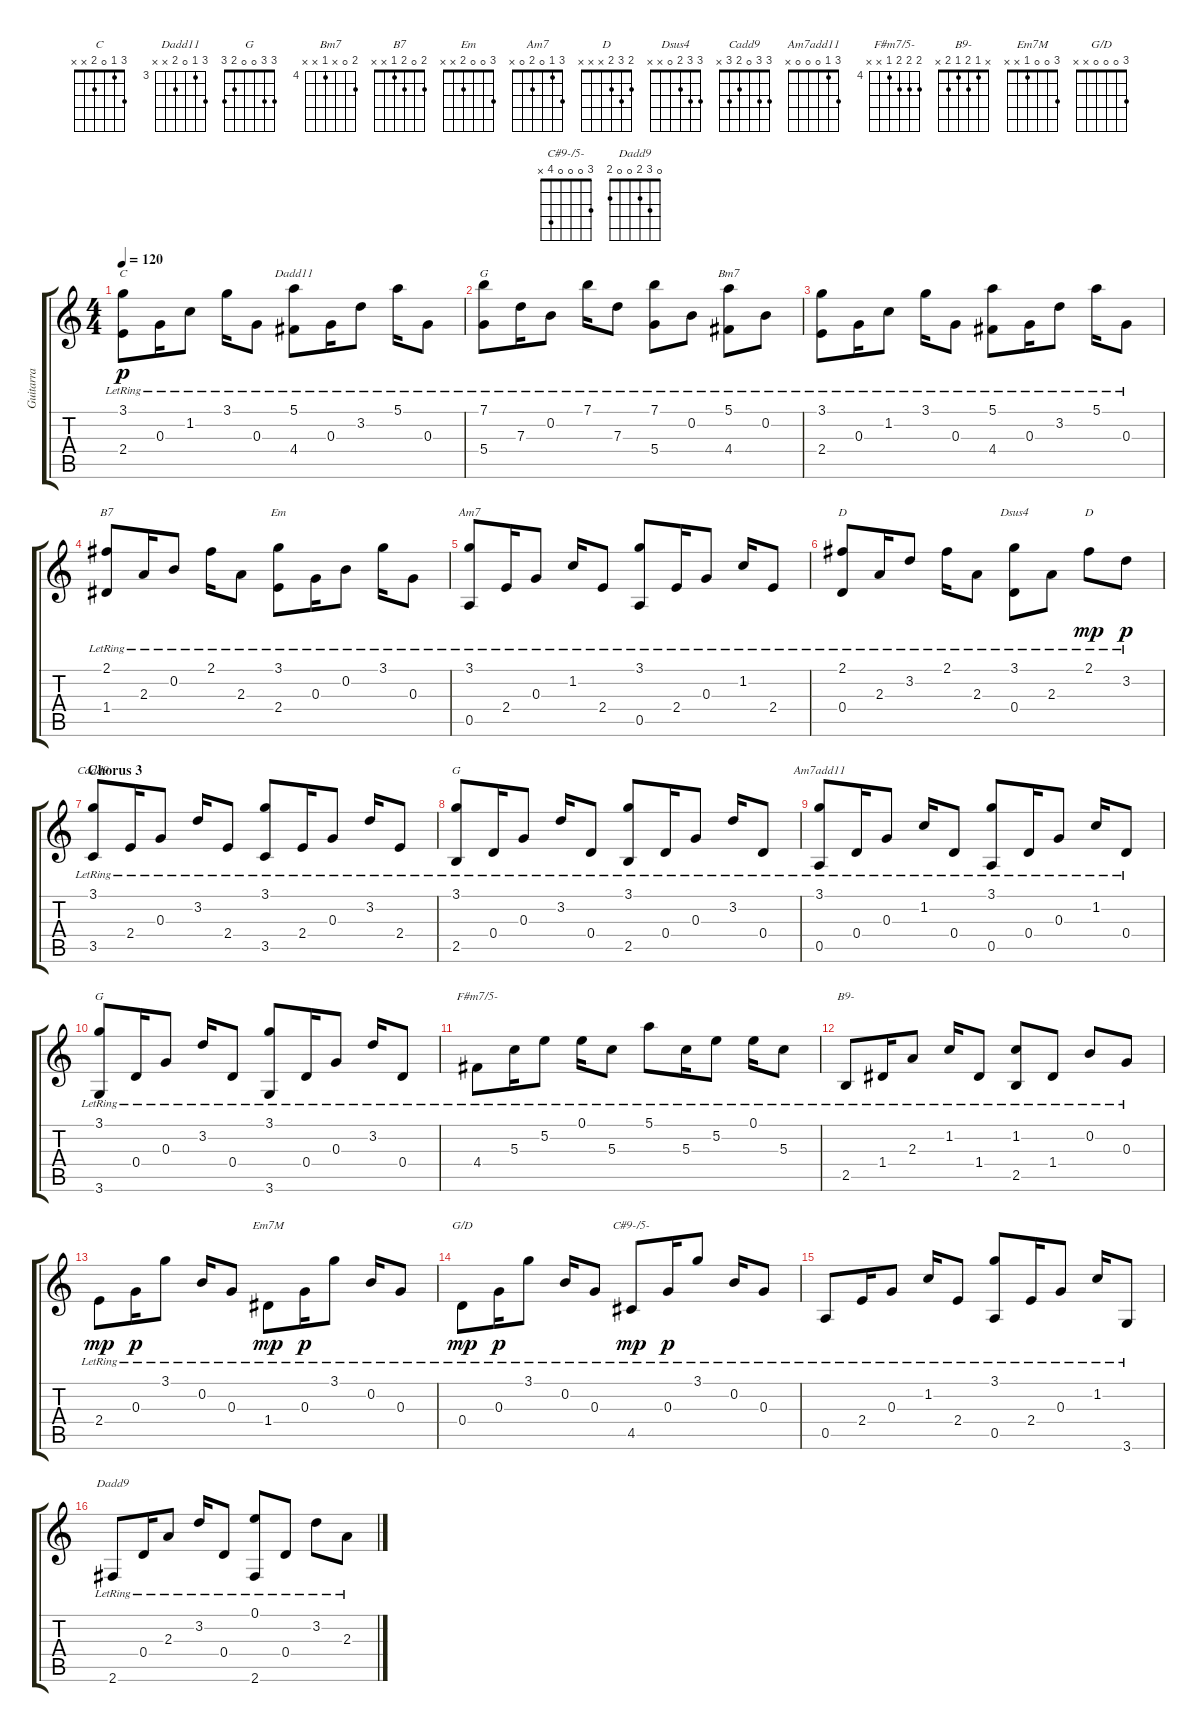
\track ("Guitarra" "Guitarra") {instrument acousticguitarnylon}
\staff {score tabs}
\tuning (E4 B3 G3 D3 A2 E2) {hide}
\chord ("C" 3 1 0 2 x x)
\chord ("Dadd11" 5 3 0 4 x x) {firstfret 3}
\chord ("G" 7 0 7 5 x x) {firstfret 5}
\chord ("Bm7" 5 0 x 4 x x) {firstfret 4}
\chord ("B7" 2 0 2 1 x x)
\chord ("Em" 3 0 0 2 x x)
\chord ("Am7" 3 1 0 2 0 x)
\chord ("D" 2 3 2 0 x x)
\chord ("Dsus4" 3 3 2 0 x x)
\chord ("D" 2 3 2 x x x)
\chord ("Cadd9" 3 3 0 2 3 x)
\chord ("G" 3 0 0 0 2 x)
\chord ("Am7add11" 3 1 0 0 0 x)
\chord ("G" 3 3 0 0 2 3)
\chord ("F#m7/5-" 5 5 5 4 x x) {firstfret 4}
\chord ("B9-" x 1 2 1 2 x)
\chord ("Em7M" 3 0 0 1 x x)
\chord ("G/D" 3 0 0 0 x x)
\chord ("C#9-/5-" 3 0 0 0 4 x)
\chord ("Dadd9" 0 3 2 0 0 2)
\ts (4 4)
\tempo 120
\clef g2
\ks c
(3.1{lr} 2.4{lr}).8{ch "C" dy p} 0.3{lr}.16 1.2{lr}.8 3.1{lr}.16 0.3{lr}.8 (5.1{lr} 4.4{lr}).8{ch "Dadd11"} 0.3{lr}.16 3.2{lr}.8 5.1{lr}.16 0.3{lr}.8 |
(7.1{lr} 5.4{lr}).8{ch "G"} 7.3{lr}.16 0.2{lr}.8 7.1{lr}.16 7.3{lr}.8 (7.1{lr} 5.4{lr}).8 0.2{lr}.8 (5.1{lr} 4.4{lr}).8{ch "Bm7"} 0.2{lr}.8 |
(3.1{lr} 2.4{lr}).8 0.3{lr}.16 1.2{lr}.8 3.1{lr}.16 0.3{lr}.8 (5.1{lr} 4.4{lr}).8 0.3{lr}.16 3.2{lr}.8 5.1{lr}.16 0.3{lr}.8 |
(2.1{lr} 1.4{lr}).8{ch "B7"} 2.3{lr}.16 0.2{lr}.8 2.1{lr}.16 2.3{lr}.8 (3.1{lr} 2.4{lr}).8{ch "Em"} 0.3{lr}.16 0.2{lr}.8 3.1{lr}.16 0.3{lr}.8 |
(3.1{lr} 0.5{lr}).8{ch "Am7"} 2.4{lr}.16 0.3{lr}.8 1.2{lr}.16 2.4{lr}.8 (3.1{lr} 0.5{lr}).8 2.4{lr}.16 0.3{lr}.8 1.2{lr}.16 2.4{lr}.8 |
(2.1{lr} 0.4{lr}).8{ch "D"} 2.3{lr}.16 3.2{lr}.8 2.1{lr}.16 2.3{lr}.8 (3.1{lr} 0.4{lr}).8{ch "Dsus4"} 2.3{lr}.8 2.1{lr}.8{ch "D" dy mp} 3.2{lr}.8{dy p} |
\section ("" "Chorus 3")
(3.1{lr} 3.5{lr}).8{ch "Cadd9"} 2.4{lr}.16 0.3{lr}.8 3.2{lr}.16 2.4{lr}.8 (3.1{lr} 3.5{lr}).8 2.4{lr}.16 0.3{lr}.8 3.2{lr}.16 2.4{lr}.8 |
(3.1{lr} 2.5{lr}).8{ch "G"} 0.4{lr}.16 0.3{lr}.8 3.2{lr}.16 0.4{lr}.8 (3.1{lr} 2.5{lr}).8 0.4{lr}.16 0.3{lr}.8 3.2{lr}.16 0.4{lr}.8 |
(3.1{lr} 0.5{lr}).8{ch "Am7add11"} 0.4{lr}.16 0.3{lr}.8 1.2{lr}.16 0.4{lr}.8 (3.1{lr} 0.5{lr}).8 0.4{lr}.16 0.3{lr}.8 1.2{lr}.16 0.4{lr}.8 |
(3.1{lr} 3.6{lr}).8{ch "G"} 0.4{lr}.16 0.3{lr}.8 3.2{lr}.16 0.4{lr}.8 (3.1{lr} 3.6{lr}).8 0.4{lr}.16 0.3{lr}.8 3.2{lr}.16 0.4{lr}.8 |
4.4{lr}.8{ch "F#m7/5-"} 5.3{lr}.16 5.2{lr}.8 0.1{lr}.16 5.3{lr}.8 5.1{lr}.8 5.3{lr}.16 5.2{lr}.8 0.1{lr}.16 5.3{lr}.8 |
2.5{lr}.8{ch "B9-"} 1.4{lr}.16 2.3{lr}.8 1.2{lr}.16 1.4{lr}.8 (1.2{lr} 2.5{lr}).8 1.4{lr}.8 0.2{lr}.8 0.3{lr}.8 |
2.4{lr}.8{dy mp} 0.3{lr}.16{dy p} 3.1{lr}.8 0.2{lr}.16 0.3{lr}.8 1.4{lr}.8{ch "Em7M" dy mp} 0.3{lr}.16{dy p} 3.1{lr}.8 0.2{lr}.16 0.3{lr}.8 |
0.4{lr}.8{ch "G/D" dy mp} 0.3{lr}.16{dy p} 3.1{lr}.8 0.2{lr}.16 0.3{lr}.8 4.5{lr}.8{ch "C#9-/5-" dy mp} 0.3{lr}.16{dy p} 3.1{lr}.8 0.2{lr}.16 0.3{lr}.8 |
0.5{lr}.8 2.4{lr}.16 0.3{lr}.8 1.2{lr}.16 2.4{lr}.8 (3.1{lr} 0.5{lr}).8 2.4{lr}.16 0.3{lr}.8 1.2{lr}.16 3.6{lr}.8 |
2.6{lr}.8{ch "Dadd9"} 0.4{lr}.16 2.3{lr}.8 3.2{lr}.16 0.4{lr}.8 (0.1{lr} 2.6{lr}).8 0.4{lr}.8 3.2{lr}.8 2.3{lr}.8
